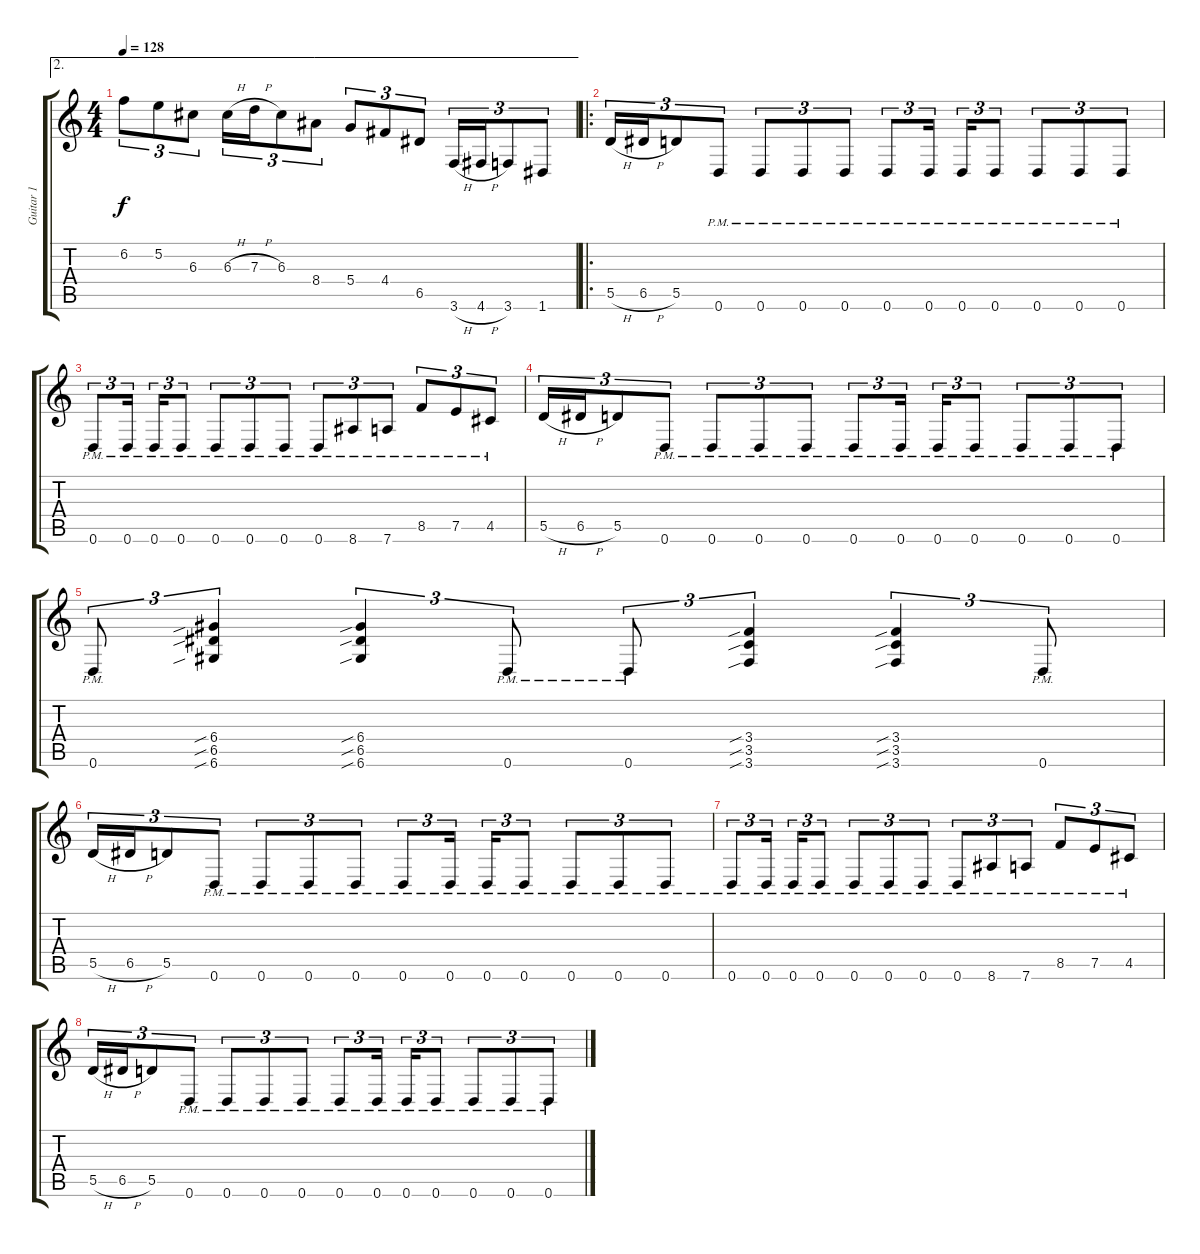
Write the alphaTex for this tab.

\track ("Guitar 1" "Guitar 1") {instrument distortionguitar}
\staff {score tabs}
\tuning (E4 B3 G3 D3 A2 D2) {hide}
\ae 2
\ts (4 4)
\tempo 128
\clef g2
\ks c
6.2.8{tu (3 2) dy f} 5.2.8{tu (3 2)} 6.3.8{tu (3 2)} 6.3{h}.16{tu (3 2)} 7.3{h}.16{tu (3 2)} 6.3.8{tu (3 2)} 8.4.8{tu (3 2)} 5.4.8{tu (3 2)} 4.4.8{tu (3 2)} 6.5.8{tu (3 2)} 3.6{h}.16{tu (3 2)} 4.6{h}.16{tu (3 2)} 3.6.8{tu (3 2)} 1.6.8{tu (3 2)} |
\ro
5.5{h}.16{tu (3 2)} 6.5{h}.16{tu (3 2)} 5.5.8{tu (3 2)} 0.6{pm}.8{tu (3 2)} 0.6{pm}.8{tu (3 2)} 0.6{pm}.8{tu (3 2)} 0.6{pm}.8{tu (3 2)} 0.6{pm}.8{tu (3 2)} 0.6{pm}.16{tu (3 2) beam splitsecondary} 0.6{pm}.16{tu (3 2)} 0.6{pm}.8{tu (3 2)} 0.6{pm}.8{tu (3 2)} 0.6{pm}.8{tu (3 2)} 0.6{pm}.8{tu (3 2)} |
0.6{pm}.8{tu (3 2)} 0.6{pm}.16{tu (3 2) beam splitsecondary} 0.6{pm}.16{tu (3 2)} 0.6{pm}.8{tu (3 2)} 0.6{pm}.8{tu (3 2)} 0.6{pm}.8{tu (3 2)} 0.6{pm}.8{tu (3 2)} 0.6{pm}.8{tu (3 2)} 8.6{pm}.8{tu (3 2)} 7.6{pm}.8{tu (3 2)} 8.5{pm}.8{tu (3 2)} 7.5{pm}.8{tu (3 2)} 4.5{pm}.8{tu (3 2)} |
5.5{h}.16{tu (3 2)} 6.5{h}.16{tu (3 2)} 5.5.8{tu (3 2)} 0.6{pm}.8{tu (3 2)} 0.6{pm}.8{tu (3 2)} 0.6{pm}.8{tu (3 2)} 0.6{pm}.8{tu (3 2)} 0.6{pm}.8{tu (3 2)} 0.6{pm}.16{tu (3 2) beam splitsecondary} 0.6{pm}.16{tu (3 2)} 0.6{pm}.8{tu (3 2)} 0.6{pm}.8{tu (3 2)} 0.6{pm}.8{tu (3 2)} 0.6{pm}.8{tu (3 2)} |
0.6{pm}.8{tu (3 2)} (6.4{sib} 6.5{sib} 6.6{sib}).4{tu (3 2)} (6.4{sib} 6.5{sib} 6.6{sib}).4{tu (3 2)} 0.6{pm}.8{tu (3 2)} 0.6{pm}.8{tu (3 2)} (3.4{sib} 3.5{sib} 3.6{sib}).4{tu (3 2)} (3.4{sib} 3.5{sib} 3.6{sib}).4{tu (3 2)} 0.6{pm}.8{tu (3 2)} |
5.5{h}.16{tu (3 2)} 6.5{h}.16{tu (3 2)} 5.5.8{tu (3 2)} 0.6{pm}.8{tu (3 2)} 0.6{pm}.8{tu (3 2)} 0.6{pm}.8{tu (3 2)} 0.6{pm}.8{tu (3 2)} 0.6{pm}.8{tu (3 2)} 0.6{pm}.16{tu (3 2) beam splitsecondary} 0.6{pm}.16{tu (3 2)} 0.6{pm}.8{tu (3 2)} 0.6{pm}.8{tu (3 2)} 0.6{pm}.8{tu (3 2)} 0.6{pm}.8{tu (3 2)} |
0.6{pm}.8{tu (3 2)} 0.6{pm}.16{tu (3 2) beam splitsecondary} 0.6{pm}.16{tu (3 2)} 0.6{pm}.8{tu (3 2)} 0.6{pm}.8{tu (3 2)} 0.6{pm}.8{tu (3 2)} 0.6{pm}.8{tu (3 2)} 0.6{pm}.8{tu (3 2)} 8.6{pm}.8{tu (3 2)} 7.6{pm}.8{tu (3 2)} 8.5{pm}.8{tu (3 2)} 7.5{pm}.8{tu (3 2)} 4.5{pm}.8{tu (3 2)} |
5.5{h}.16{tu (3 2)} 6.5{h}.16{tu (3 2)} 5.5.8{tu (3 2)} 0.6{pm}.8{tu (3 2)} 0.6{pm}.8{tu (3 2)} 0.6{pm}.8{tu (3 2)} 0.6{pm}.8{tu (3 2)} 0.6{pm}.8{tu (3 2)} 0.6{pm}.16{tu (3 2) beam splitsecondary} 0.6{pm}.16{tu (3 2)} 0.6{pm}.8{tu (3 2)} 0.6{pm}.8{tu (3 2)} 0.6{pm}.8{tu (3 2)} 0.6{pm}.8{tu (3 2)}
